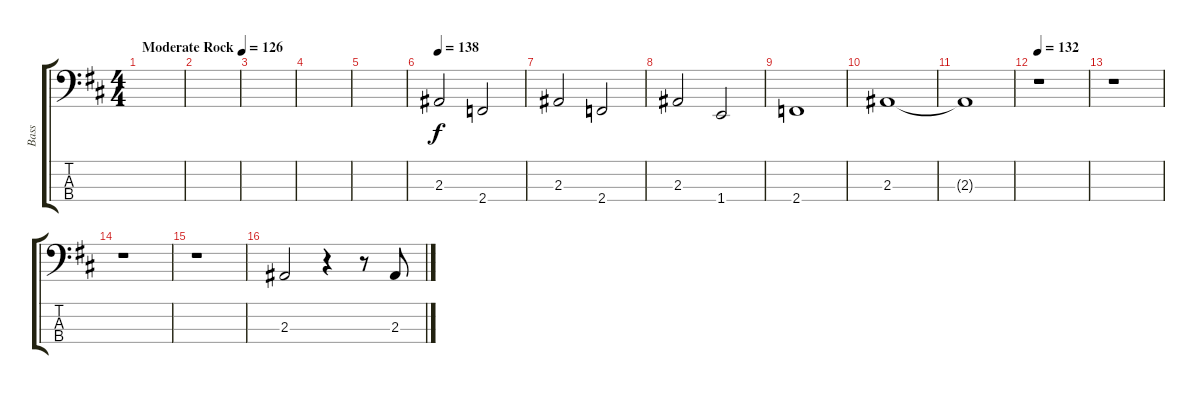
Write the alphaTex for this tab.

\track ("Bass" "Bass") {instrument electricbasspick}
\staff {score tabs}
\tuning (Gb2 Db2 Ab1 Eb1) {hide}
\ts (4 4)
\tempo (126 "Moderate Rock")
\clef f4
\ks d
|
|
|
|
|
\tempo 138
2.3.2 2.4.2 |
2.3.2 2.4.2 |
2.3.2 1.4.2 |
2.4.1 |
2.3.1 |
2.3{t}.1 |
\tempo 132
r.1 |
r.1 |
r.1 |
r.1 |
2.3.2 r.4 r.8 2.3.8
